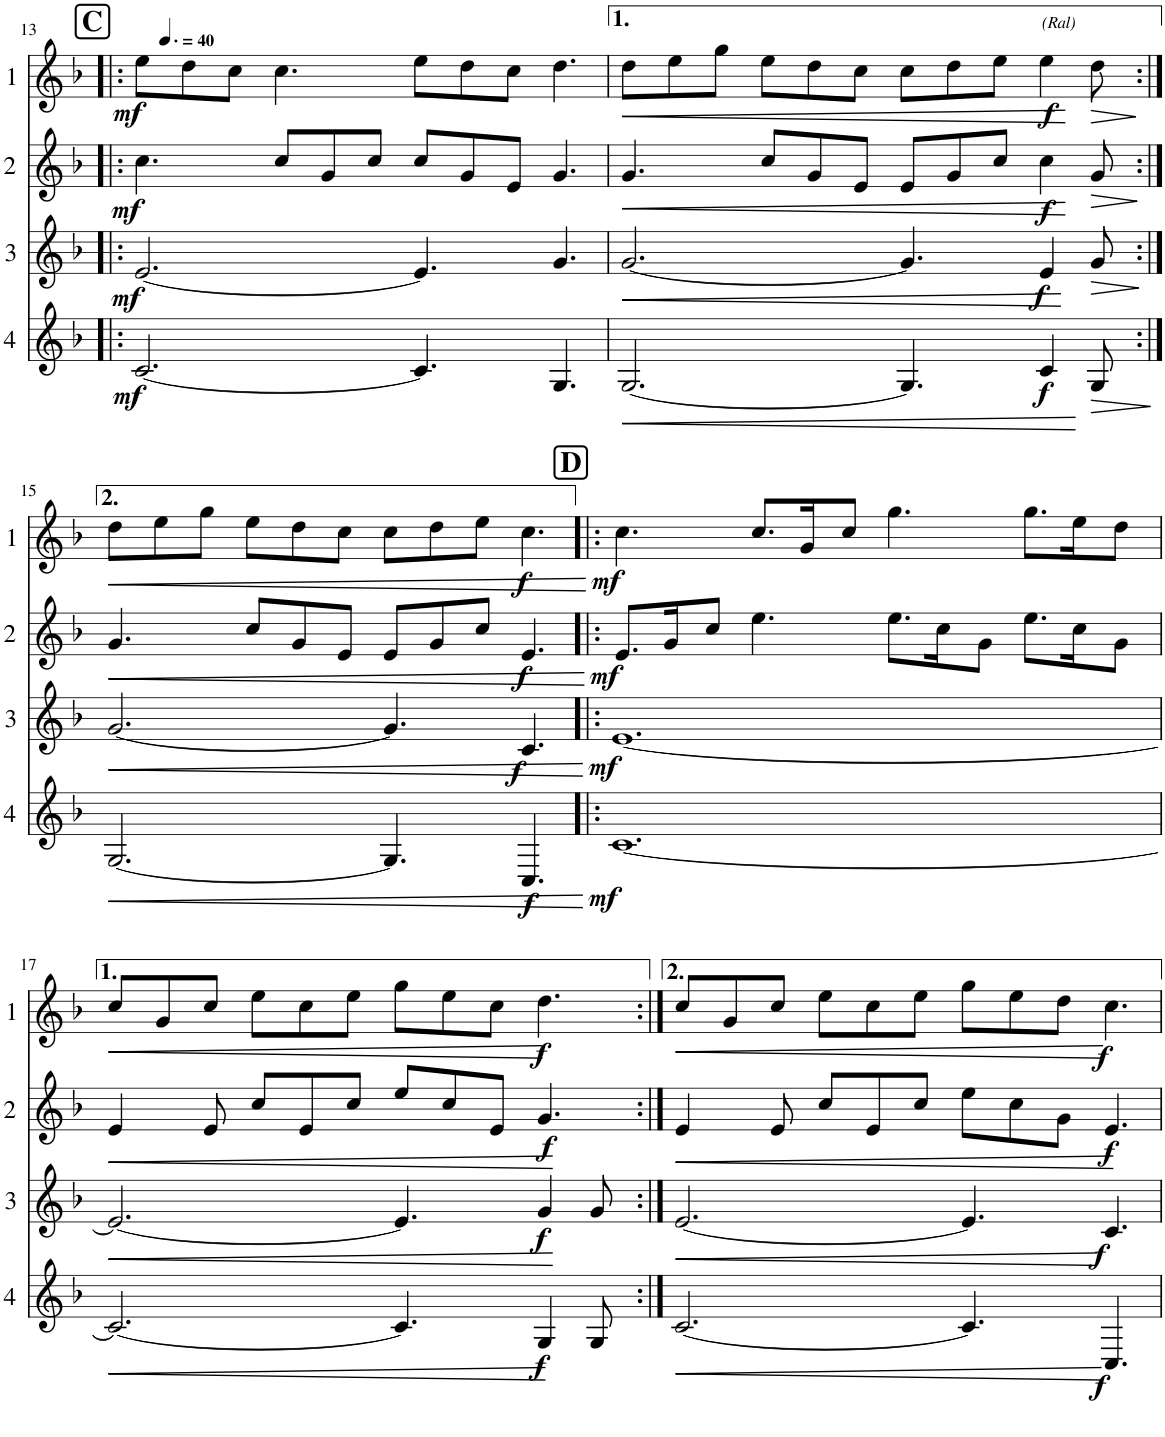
**kern	**dynam	**kern	**dynam	**kern	**dynam	**kern	**dynam
*part4	*part4	*part3	*part3	*part2	*part2	*part1	*part1
*staff4	*staff4	*staff3	*staff3	*staff2	*staff2	*staff1	*staff1
*I"4	*	*I"3	*	*I"2	*	*I"1	*
!!LO:PB:g=z
*clefG2	*	*clefG2	*	*clefG2	*	*clefG2	*
*Trd4c7	*	*Trd4c7	*	*Trd4c7	*	*Trd4c7	*
*k[b-]	*	*k[b-]	*	*k[b-]	*	*k[b-]	*
*M12/8	*	*M12/8	*	*M12/8	*	*M12/8	*
*MM60	*	*MM60	*	*MM60	*	*MM60	*
!!LO:REH:place=s1:a:B:cj:fs=14:t=C
=13!|:	=13!|:	=13!|:	=13!|:	=13!|:	=13!|:	=13!|:	=13!|:
!	!LO:DY:b	!	!LO:DY:b	!	!LO:DY:b	!	!LO:DY:b
[2.c/	mf	[2.e/	mf	4.cc\	mf	8ee\L	mf
.	.	.	.	.	.	8dd\	.
.	.	.	.	.	.	8cc\J	.
.	.	.	.	8cc/L	.	4.cc\	.
.	.	.	.	8g/	.	.	.
.	.	.	.	8cc/J	.	.	.
4.c/]	.	4.e/]	.	8cc/L	.	8ee\L	.
.	.	.	.	8g/	.	8dd\	.
.	.	.	.	8e/J	.	8cc\J	.
4.G/	.	4.g/	.	4.g/	.	4.dd\	.
=14	=14	=14	=14	=14	=14	=14	=14
!	!LO:HP:b	!	!LO:HP:b	!	!LO:HP:b	!	!LO:HP:b
[2.G/	<	[2.g/	<	4.g/	<	8dd\L	<
.	.	.	.	.	.	8ee\	.
.	.	.	.	.	.	8gg\J	.
.	.	.	.	8cc/L	.	8ee\L	.
.	.	.	.	8g/	.	8dd\	.
.	.	.	.	8e/J	.	8cc\J	.
4.G/]	.	4.g/]	.	8e/L	.	8cc\L	.
.	.	.	.	8g/	.	8dd\	.
.	.	.	.	8cc/J	.	8ee\J	.
!	!	!	!	!	!	!LO:TX:a:i:t=(Ral)	!
!	!LO:DY:b	!	!LO:DY:b	!	!LO:DY:b	!	!LO:DY:b
4c/	f	4e/	f	4cc\	f	4ee\	f
!	!LO:HP:b	!	!LO:HP:b	!	!LO:HP:b	!	!LO:HP:b
8G/	>	8g/	>	8g/	>	8dd\	>
.	[ ]	.	[ ]	.	[ ]	.	[ ]
!!LO:LB:g=z
=15:|!	=15:|!	=15:|!	=15:|!	=15:|!	=15:|!	=15:|!	=15:|!
!	!LO:HP:b	!	!LO:HP:b	!	!LO:HP:b	!	!LO:HP:b
[2.G/	<	[2.g/	<	4.g/	<	8dd\L	<
.	.	.	.	.	.	8ee\	.
.	.	.	.	.	.	8gg\J	.
.	.	.	.	8cc/L	.	8ee\L	.
.	.	.	.	8g/	.	8dd\	.
.	.	.	.	8e/J	.	8cc\J	.
4.G/]	.	4.g/]	.	8e/L	.	8cc\L	.
.	.	.	.	8g/	.	8dd\	.
.	.	.	.	8cc/J	.	8ee\J	.
!	!LO:DY:b	!	!LO:DY:b	!	!LO:DY:b	!	!LO:DY:b
4.C/	f	4.c/	f	4.e/	f	4.cc\	f
.	[	.	[	.	[	.	[
!!LO:REH:place=s1:a:B:cj:fs=14:t=D
=16!|:	=16!|:	=16!|:	=16!|:	=16!|:	=16!|:	=16!|:	=16!|:
!	!LO:DY:b	!	!LO:DY:b	!	!LO:DY:b	!	!LO:DY:b
[1.c	mf	[1.e	mf	8.e/L	mf	4.cc\	mf
.	.	.	.	16g/K	.	.	.
.	.	.	.	8cc/J	.	.	.
.	.	.	.	4.ee\	.	8.cc/L	.
.	.	.	.	.	.	16g/K	.
.	.	.	.	.	.	8cc/J	.
.	.	.	.	8.ee\L	.	4.gg\	.
.	.	.	.	16cc\K	.	.	.
.	.	.	.	8g\J	.	.	.
.	.	.	.	8.ee\L	.	8.gg\L	.
.	.	.	.	16cc\K	.	16ee\K	.
.	.	.	.	8g\J	.	8dd\J	.
!!LO:LB:g=z
=17	=17	=17	=17	=17	=17	=17	=17
!	!LO:HP:b	!	!LO:HP:b	!	!LO:HP:b	!	!LO:HP:b
2.c/_	<	2.e/_	<	4e/	<	8cc/L	<
.	.	.	.	.	.	8g/	.
.	.	.	.	8e/	.	8cc/J	.
.	.	.	.	8cc/L	.	8ee\L	.
.	.	.	.	8e/	.	8cc\	.
.	.	.	.	8cc/J	.	8ee\J	.
4.c/]	.	4.e/]	.	8ee/L	.	8gg\L	.
.	.	.	.	8cc/	.	8ee\	.
.	.	.	.	8e/J	.	8cc\J	.
!	!LO:DY:b	!	!LO:DY:b	!	!LO:DY:b	!	!LO:DY:b
4G/	f	4g/	f	4.g/	f	4.dd\	f
8G/	.	8g/	.	.	.	.	.
.	[	.	[	.	[	.	[
=18:|!	=18:|!	=18:|!	=18:|!	=18:|!	=18:|!	=18:|!	=18:|!
!	!LO:HP:b	!	!LO:HP:b	!	!LO:HP:b	!	!LO:HP:b
[2.c/	<	[2.e/	<	4e/	<	8cc/L	<
.	.	.	.	.	.	8g/	.
.	.	.	.	8e/	.	8cc/J	.
.	.	.	.	8cc/L	.	8ee\L	.
.	.	.	.	8e/	.	8cc\	.
.	.	.	.	8cc/J	.	8ee\J	.
4.c/]	.	4.e/]	.	8ee\L	.	8gg\L	.
.	.	.	.	8cc\	.	8ee\	.
.	.	.	.	8g\J	.	8dd\J	.
!	!LO:DY:b	!	!LO:DY:b	!	!LO:DY:b	!	!LO:DY:b
4.C/	f	4.c/	f	4.e/	f	4.cc\	f
.	[	.	[	.	[	.	[
=	=	=	=	=	=	=	=
*-	*-	*-	*-	*-	*-	*-	*-
